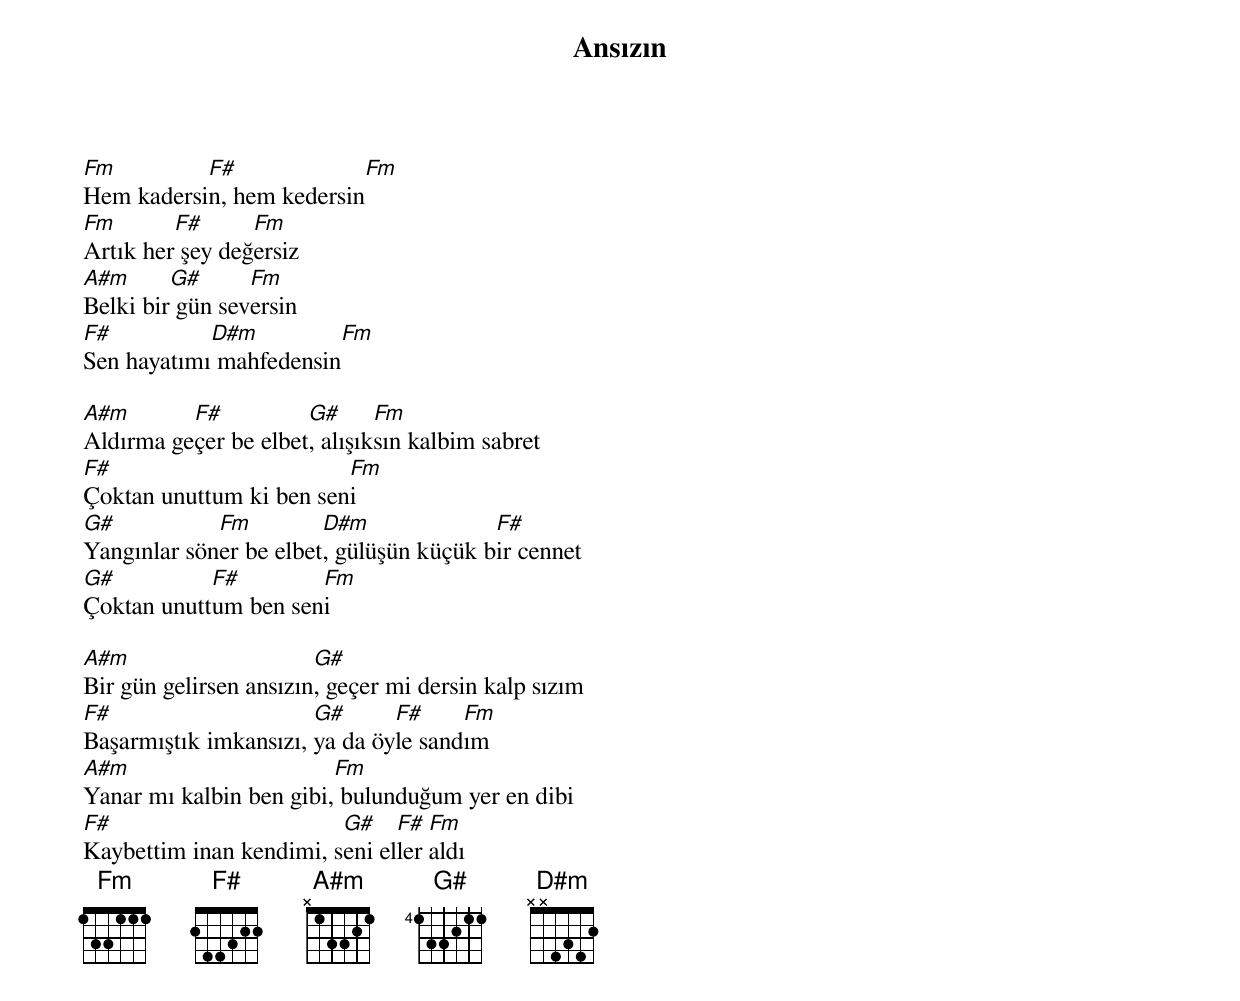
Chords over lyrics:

{title: Ansızın}
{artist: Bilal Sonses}

Fm         F#             Fm
Hem kadersin, hem kedersin
Fm       F#      Fm
Artık her şey değersiz
A#m      G#      Fm
Belki bir gün seversin
F#          D#m          Fm
Sen hayatımı mahfedensin

A#m       F#          G#      Fm
Aldırma geçer be elbet, alışıksın kalbim sabret
F#                       Fm
Çoktan unuttum ki ben seni
G#           Fm         D#m              F#
Yangınlar söner be elbet, gülüşün küçük bir cennet
G#          F#        Fm
Çoktan unuttum ben seni

A#m                     G#
Bir gün gelirsen ansızın, geçer mi dersin kalp sızım
F#                     G#      F#     Fm
Başarmıştık imkansızı, ya da öyle sandım
A#m                      Fm
Yanar mı kalbin ben gibi, bulunduğum yer en dibi
F#                       G#    F#  Fm
Kaybettim inan kendimi, seni eller aldı
